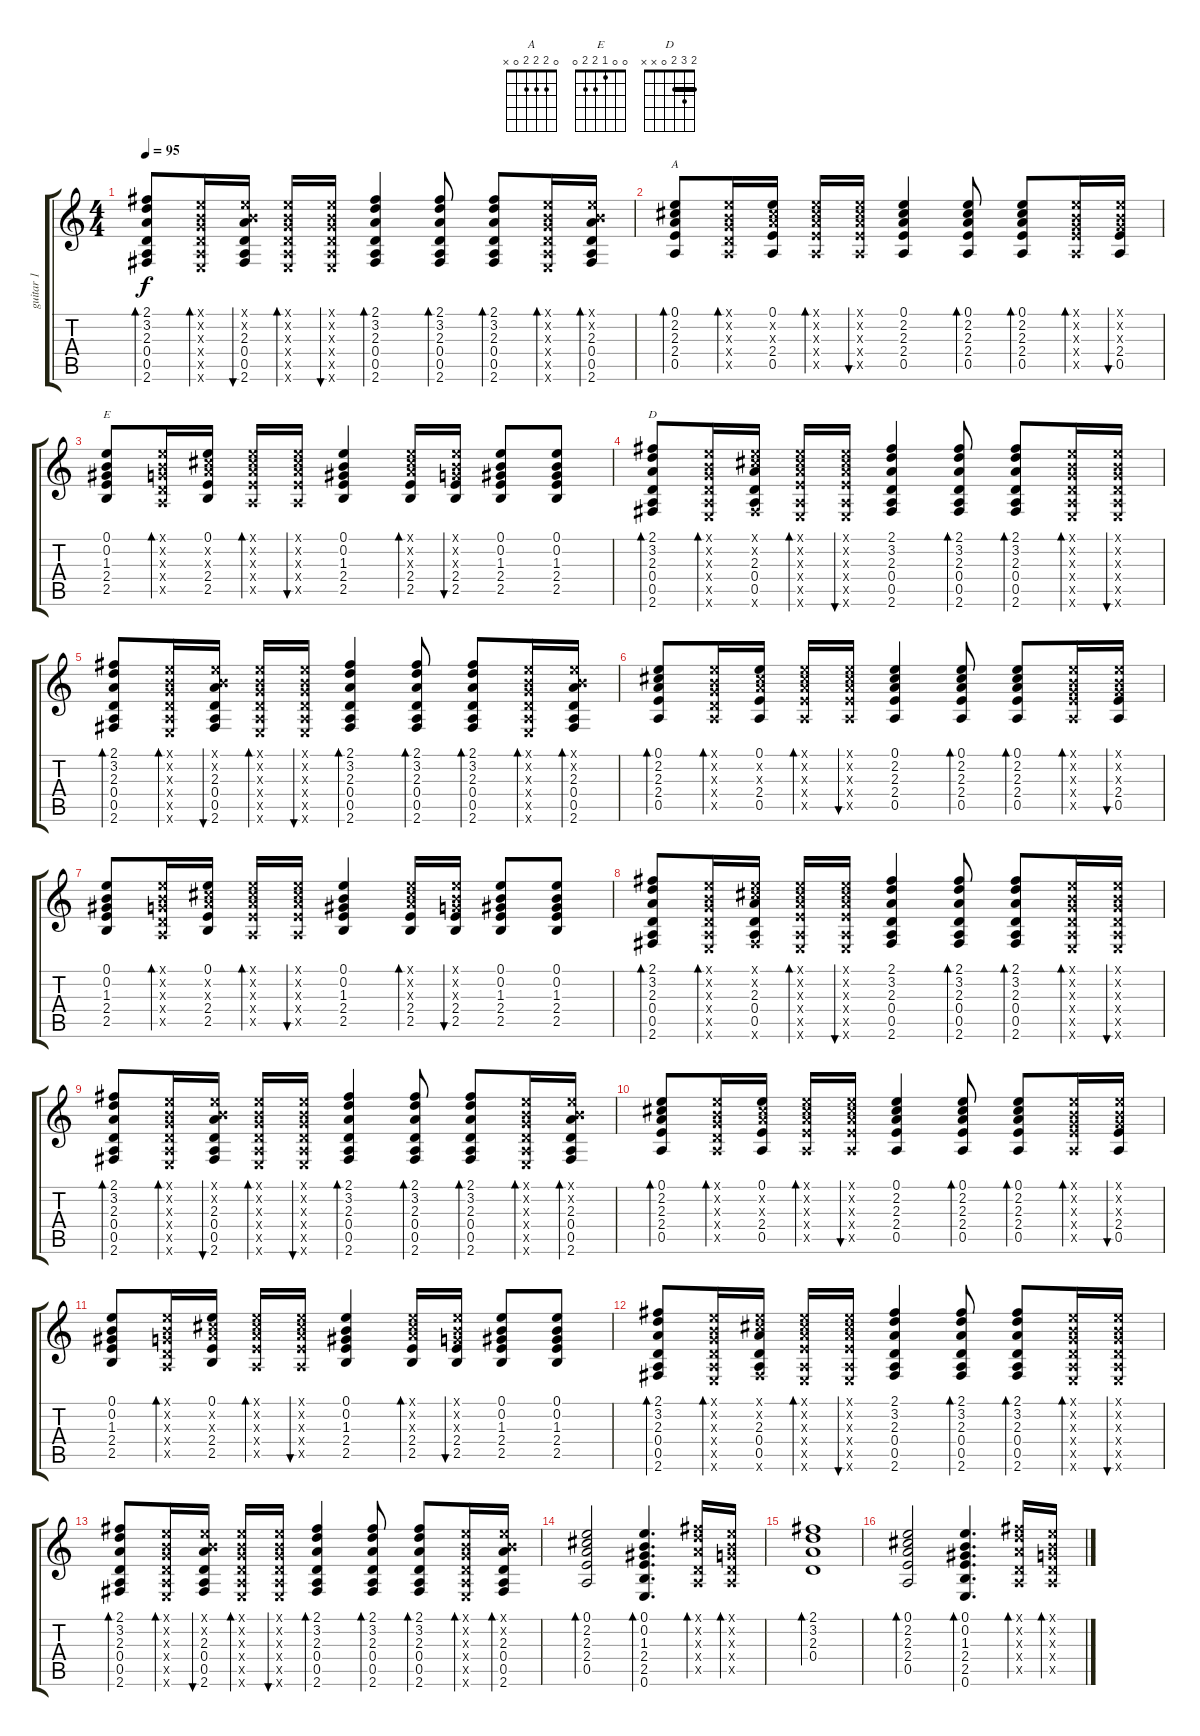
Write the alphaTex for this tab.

\track ("guitar 1" "guitar 1") {instrument acousticguitarnylon}
\staff {score tabs}
\tuning (E4 B3 G3 D3 A2 E2) {hide}
\chord ("A" 0 2 2 2 0 x)
\chord ("E" 0 0 1 2 2 0)
\chord ("D" 2 3 2 0 x x) {barre 2}
\ts (4 4)
\tempo 95
\clef g2
\ks c
(2.1 3.2 2.3 0.4 0.5 2.6).8{bd 30 dy f} (0.1{x} 0.2{x} 0.3{x} 0.4{x} 0.5{x} 0.6{x}).16{bd 30} (0.1{x} 0.2{x} 2.3 0.4 0.5 2.6).16{bu 30} (0.1{x} 0.2{x} 0.3{x} 0.4{x} 0.5{x} 0.6{x}).16{bd 30} (0.1{x} 0.2{x} 0.3{x} 0.4{x} 0.5{x} 0.6{x}).16{bu 30} (2.1 3.2 2.3 0.4 0.5 2.6).4{bd 30} (2.1 3.2 2.3 0.4 0.5 2.6).8{bd 30} (2.1 3.2 2.3 0.4 0.5 2.6).8{bd 30} (0.1{x} 0.2{x} 0.3{x} 0.4{x} 0.5{x} 0.6{x}).16{bd 30} (0.1{x} 0.2{x} 2.3 0.4 0.5 2.6).16{bd 30} |
(0.1 2.2 2.3 2.4 0.5).8{bd 30 ch "A"} (0.1{x} 0.2{x} 0.3{x} 0.4{x} 0.5{x}).16{bd 30} (0.1 2.2{x} 2.3{x} 2.4 0.5).16 (0.1{x} 2.2{x} 2.3{x} 2.4{x} 0.5{x}).16{bd 30} (0.1{x} 2.2{x} 2.3{x} 2.4{x} 0.5{x}).16{bu 30} (0.1 2.2 2.3 2.4 0.5).4 (0.1 2.2 2.3 2.4 0.5).8{bd 30} (0.1 2.2 2.3 2.4 0.5).8{bd 30} (0.1{x} 0.2{x} 0.3{x} 2.4{x} 0.5{x}).16{bd 30} (0.1{x} 0.2{x} 0.3{x} 2.4 0.5).16{bu 30} |
(0.1 0.2 1.3 2.4 2.5).8{ch "E"} (0.1{x} 0.2{x} 0.3{x} 0.4{x} 0.5{x}).16{bd 30} (0.1 2.2{x} 2.3{x} 2.4 2.5).16 (0.1{x} 2.2{x} 2.3{x} 2.4{x} 0.5{x}).16{bd 30} (0.1{x} 2.2{x} 2.3{x} 2.4{x} 0.5{x}).16{bu 30} (0.1 0.2 1.3 2.4 2.5).4 (0.1{x} 2.2{x} 2.3{x} 2.4 2.5).16{bd 30} (0.1{x} 0.2{x} 0.3{x} 2.4 2.5).16{bu 30} (0.1 0.2 1.3 2.4 2.5).8 (0.1 0.2 1.3 2.4 2.5).8 |
(2.1 3.2 2.3 0.4 0.5 2.6).8{bd 30 ch "D"} (0.1{x} 0.2{x} 0.3{x} 0.4{x} 0.5{x} 0.6{x}).16{bd 30} (0.1{x} 2.2{x} 2.3 0.4 0.5 2.6{x}).16 (0.1{x} 2.2{x} 2.3{x} 2.4{x} 0.5{x} 0.6{x}).16{bd 30} (0.1{x} 2.2{x} 2.3{x} 2.4{x} 0.5{x} 0.6{x}).16{bu 30} (2.1 3.2 2.3 0.4 0.5 2.6).4 (2.1 3.2 2.3 0.4 0.5 2.6).8{bd 30} (2.1 3.2 2.3 0.4 0.5 2.6).8{bd 30} (0.1{x} 0.2{x} 0.3{x} 0.4{x} 0.5{x} 0.6{x}).16{bd 30} (0.1{x} 0.2{x} 0.3{x} 0.4{x} 0.5{x} 0.6{x}).16{bu 30} |
(2.1 3.2 2.3 0.4 0.5 2.6).8{bd 30} (0.1{x} 0.2{x} 0.3{x} 0.4{x} 0.5{x} 0.6{x}).16{bd 30} (0.1{x} 0.2{x} 2.3 0.4 0.5 2.6).16{bu 30} (0.1{x} 0.2{x} 0.3{x} 0.4{x} 0.5{x} 0.6{x}).16{bd 30} (0.1{x} 0.2{x} 0.3{x} 0.4{x} 0.5{x} 0.6{x}).16{bu 30} (2.1 3.2 2.3 0.4 0.5 2.6).4{bd 30} (2.1 3.2 2.3 0.4 0.5 2.6).8{bd 30} (2.1 3.2 2.3 0.4 0.5 2.6).8{bd 30} (0.1{x} 0.2{x} 0.3{x} 0.4{x} 0.5{x} 0.6{x}).16{bd 30} (0.1{x} 0.2{x} 2.3 0.4 0.5 2.6).16{bd 30} |
(0.1 2.2 2.3 2.4 0.5).8{bd 30} (0.1{x} 0.2{x} 0.3{x} 0.4{x} 0.5{x}).16{bd 30} (0.1 2.2{x} 2.3{x} 2.4 0.5).16 (0.1{x} 2.2{x} 2.3{x} 2.4{x} 0.5{x}).16{bd 30} (0.1{x} 2.2{x} 2.3{x} 2.4{x} 0.5{x}).16{bu 30} (0.1 2.2 2.3 2.4 0.5).4 (0.1 2.2 2.3 2.4 0.5).8{bd 30} (0.1 2.2 2.3 2.4 0.5).8{bd 30} (0.1{x} 0.2{x} 0.3{x} 2.4{x} 0.5{x}).16{bd 30} (0.1{x} 0.2{x} 0.3{x} 2.4 0.5).16{bu 30} |
(0.1 0.2 1.3 2.4 2.5).8 (0.1{x} 0.2{x} 0.3{x} 0.4{x} 0.5{x}).16{bd 30} (0.1 2.2{x} 2.3{x} 2.4 2.5).16 (0.1{x} 2.2{x} 2.3{x} 2.4{x} 0.5{x}).16{bd 30} (0.1{x} 2.2{x} 2.3{x} 2.4{x} 0.5{x}).16{bu 30} (0.1 0.2 1.3 2.4 2.5).4 (0.1{x} 2.2{x} 2.3{x} 2.4 2.5).16{bd 30} (0.1{x} 0.2{x} 0.3{x} 2.4 2.5).16{bu 30} (0.1 0.2 1.3 2.4 2.5).8 (0.1 0.2 1.3 2.4 2.5).8 |
(2.1 3.2 2.3 0.4 0.5 2.6).8{bd 30} (0.1{x} 0.2{x} 0.3{x} 0.4{x} 0.5{x} 0.6{x}).16{bd 30} (0.1{x} 2.2{x} 2.3 0.4 0.5 2.6{x}).16 (0.1{x} 2.2{x} 2.3{x} 2.4{x} 0.5{x} 0.6{x}).16{bd 30} (0.1{x} 2.2{x} 2.3{x} 2.4{x} 0.5{x} 0.6{x}).16{bu 30} (2.1 3.2 2.3 0.4 0.5 2.6).4 (2.1 3.2 2.3 0.4 0.5 2.6).8{bd 30} (2.1 3.2 2.3 0.4 0.5 2.6).8{bd 30} (0.1{x} 0.2{x} 0.3{x} 0.4{x} 0.5{x} 0.6{x}).16{bd 30} (0.1{x} 0.2{x} 0.3{x} 0.4{x} 0.5{x} 0.6{x}).16{bu 30} |
(2.1 3.2 2.3 0.4 0.5 2.6).8{bd 30} (0.1{x} 0.2{x} 0.3{x} 0.4{x} 0.5{x} 0.6{x}).16{bd 30} (0.1{x} 0.2{x} 2.3 0.4 0.5 2.6).16{bu 30} (0.1{x} 0.2{x} 0.3{x} 0.4{x} 0.5{x} 0.6{x}).16{bd 30} (0.1{x} 0.2{x} 0.3{x} 0.4{x} 0.5{x} 0.6{x}).16{bu 30} (2.1 3.2 2.3 0.4 0.5 2.6).4{bd 30} (2.1 3.2 2.3 0.4 0.5 2.6).8{bd 30} (2.1 3.2 2.3 0.4 0.5 2.6).8{bd 30} (0.1{x} 0.2{x} 0.3{x} 0.4{x} 0.5{x} 0.6{x}).16{bd 30} (0.1{x} 0.2{x} 2.3 0.4 0.5 2.6).16{bd 30} |
(0.1 2.2 2.3 2.4 0.5).8{bd 30} (0.1{x} 0.2{x} 0.3{x} 0.4{x} 0.5{x}).16{bd 30} (0.1 2.2{x} 2.3{x} 2.4 0.5).16 (0.1{x} 2.2{x} 2.3{x} 2.4{x} 0.5{x}).16{bd 30} (0.1{x} 2.2{x} 2.3{x} 2.4{x} 0.5{x}).16{bu 30} (0.1 2.2 2.3 2.4 0.5).4 (0.1 2.2 2.3 2.4 0.5).8{bd 30} (0.1 2.2 2.3 2.4 0.5).8{bd 30} (0.1{x} 0.2{x} 0.3{x} 2.4{x} 0.5{x}).16{bd 30} (0.1{x} 0.2{x} 0.3{x} 2.4 0.5).16{bu 30} |
(0.1 0.2 1.3 2.4 2.5).8 (0.1{x} 0.2{x} 0.3{x} 0.4{x} 0.5{x}).16{bd 30} (0.1 2.2{x} 2.3{x} 2.4 2.5).16 (0.1{x} 2.2{x} 2.3{x} 2.4{x} 0.5{x}).16{bd 30} (0.1{x} 2.2{x} 2.3{x} 2.4{x} 0.5{x}).16{bu 30} (0.1 0.2 1.3 2.4 2.5).4 (0.1{x} 2.2{x} 2.3{x} 2.4 2.5).16{bd 30} (0.1{x} 0.2{x} 0.3{x} 2.4 2.5).16{bu 30} (0.1 0.2 1.3 2.4 2.5).8 (0.1 0.2 1.3 2.4 2.5).8 |
(2.1 3.2 2.3 0.4 0.5 2.6).8{bd 30} (0.1{x} 0.2{x} 0.3{x} 0.4{x} 0.5{x} 0.6{x}).16{bd 30} (0.1{x} 2.2{x} 2.3 0.4 0.5 2.6{x}).16 (0.1{x} 2.2{x} 2.3{x} 2.4{x} 0.5{x} 0.6{x}).16{bd 30} (0.1{x} 2.2{x} 2.3{x} 2.4{x} 0.5{x} 0.6{x}).16{bu 30} (2.1 3.2 2.3 0.4 0.5 2.6).4 (2.1 3.2 2.3 0.4 0.5 2.6).8{bd 30} (2.1 3.2 2.3 0.4 0.5 2.6).8{bd 30} (0.1{x} 0.2{x} 0.3{x} 0.4{x} 0.5{x} 0.6{x}).16{bd 30} (0.1{x} 0.2{x} 0.3{x} 0.4{x} 0.5{x} 0.6{x}).16{bu 30} |
(2.1 3.2 2.3 0.4 0.5 2.6).8{bd 30} (0.1{x} 0.2{x} 0.3{x} 0.4{x} 0.5{x} 0.6{x}).16{bd 30} (0.1{x} 0.2{x} 2.3 0.4 0.5 2.6).16{bu 30} (0.1{x} 0.2{x} 0.3{x} 0.4{x} 0.5{x} 0.6{x}).16{bd 30} (0.1{x} 0.2{x} 0.3{x} 0.4{x} 0.5{x} 0.6{x}).16{bu 30} (2.1 3.2 2.3 0.4 0.5 2.6).4{bd 30} (2.1 3.2 2.3 0.4 0.5 2.6).8{bd 30} (2.1 3.2 2.3 0.4 0.5 2.6).8{bd 30} (0.1{x} 0.2{x} 0.3{x} 0.4{x} 0.5{x} 0.6{x}).16{bd 30} (0.1{x} 0.2{x} 2.3 0.4 0.5 2.6).16{bd 30} |
(0.1 2.2 2.3 2.4 0.5).2{bd 240} (0.1 0.2 1.3 2.4 2.5 0.6).4{d bd 240} (2.1{x} 3.2{x} 2.3{x} 0.4{x} 0.5{x}).16{bd 30} (0.1{x} 0.2{x} 0.3{x} 0.4{x} 0.5{x}).16{bd 30} |
(2.1 3.2 2.3 0.4).1{bd 240} |
(0.1 2.2 2.3 2.4 0.5).2{bd 240} (0.1 0.2 1.3 2.4 2.5 0.6).4{d bd 240} (2.1{x} 3.2{x} 2.3{x} 0.4{x} 0.5{x}).16{bd 30} (0.1{x} 0.2{x} 0.3{x} 0.4{x} 0.5{x}).16{bd 30}
